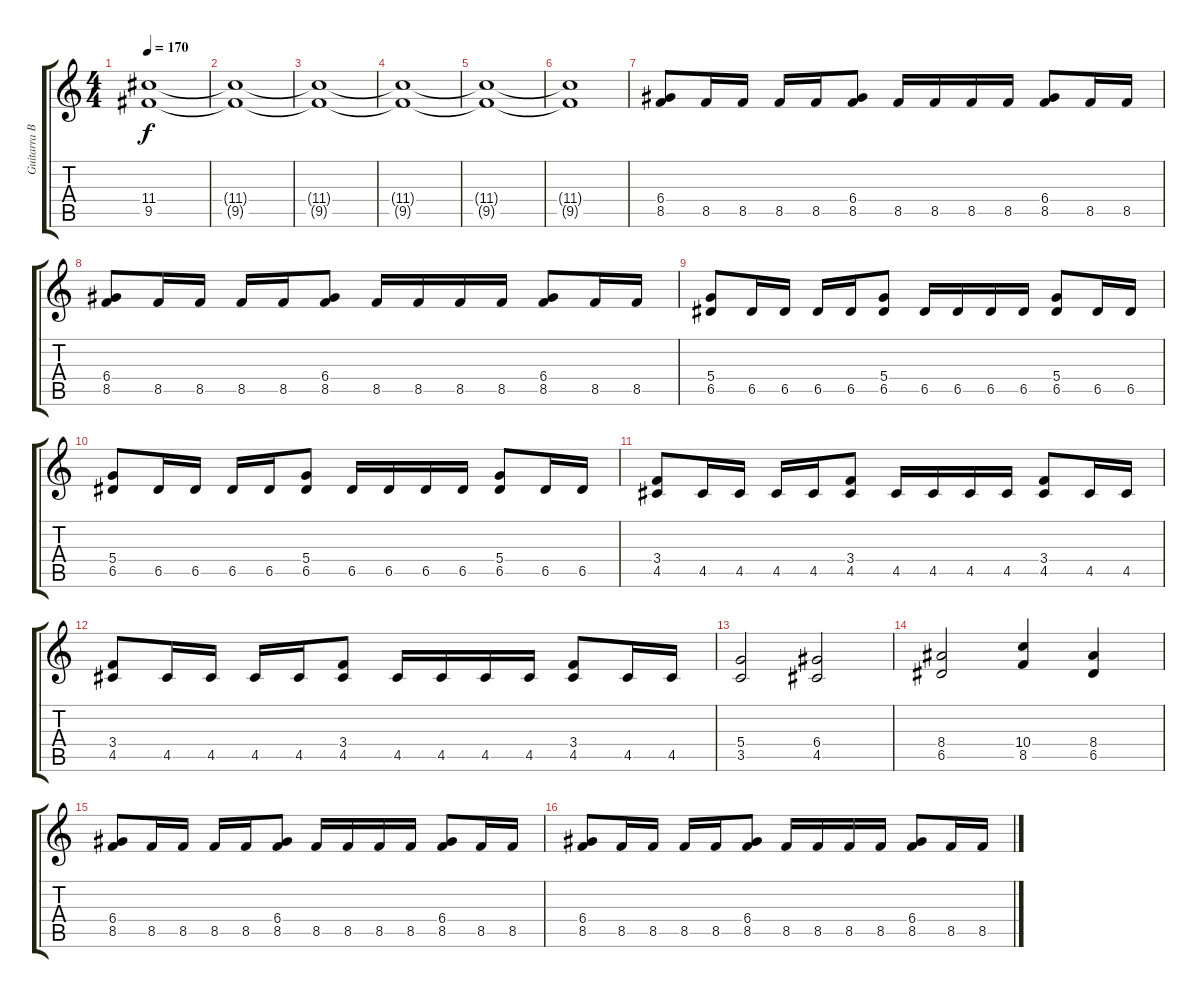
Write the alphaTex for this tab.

\track ("Guitarra Base" "Guitarra B") {instrument overdrivenguitar}
\staff {score tabs}
\tuning (E4 B3 G3 D3 A2 E2) {hide}
\ts (4 4)
\tempo 170
\clef g2
\ks c
(11.4{t} 9.5{t}).1{dy f} |
(11.4{t} 9.5{t}).1 |
(11.4{t} 9.5{t}).1 |
(11.4{t} 9.5{t}).1 |
(11.4{t} 9.5{t}).1 |
(11.4{t} 9.5{t}).1 |
(6.4 8.5).8 8.5.16 8.5.16 8.5.16 8.5.16 (6.4 8.5).8 8.5.16 8.5.16 8.5.16 8.5.16 (6.4 8.5).8 8.5.16 8.5.16 |
(6.4 8.5).8 8.5.16 8.5.16 8.5.16 8.5.16 (6.4 8.5).8 8.5.16 8.5.16 8.5.16 8.5.16 (6.4 8.5).8 8.5.16 8.5.16 |
(5.4 6.5).8 6.5.16 6.5.16 6.5.16 6.5.16 (5.4 6.5).8 6.5.16 6.5.16 6.5.16 6.5.16 (5.4 6.5).8 6.5.16 6.5.16 |
(5.4 6.5).8 6.5.16 6.5.16 6.5.16 6.5.16 (5.4 6.5).8 6.5.16 6.5.16 6.5.16 6.5.16 (5.4 6.5).8 6.5.16 6.5.16 |
(3.4 4.5).8 4.5.16 4.5.16 4.5.16 4.5.16 (3.4 4.5).8 4.5.16 4.5.16 4.5.16 4.5.16 (3.4 4.5).8 4.5.16 4.5.16 |
(3.4 4.5).8 4.5.16 4.5.16 4.5.16 4.5.16 (3.4 4.5).8 4.5.16 4.5.16 4.5.16 4.5.16 (3.4 4.5).8 4.5.16 4.5.16 |
(5.4 3.5).2 (6.4 4.5).2 |
(8.4 6.5).2 (10.4 8.5).4 (8.4 6.5).4 |
(6.4 8.5).8 8.5.16 8.5.16 8.5.16 8.5.16 (6.4 8.5).8 8.5.16 8.5.16 8.5.16 8.5.16 (6.4 8.5).8 8.5.16 8.5.16 |
(6.4 8.5).8 8.5.16 8.5.16 8.5.16 8.5.16 (6.4 8.5).8 8.5.16 8.5.16 8.5.16 8.5.16 (6.4 8.5).8 8.5.16 8.5.16
